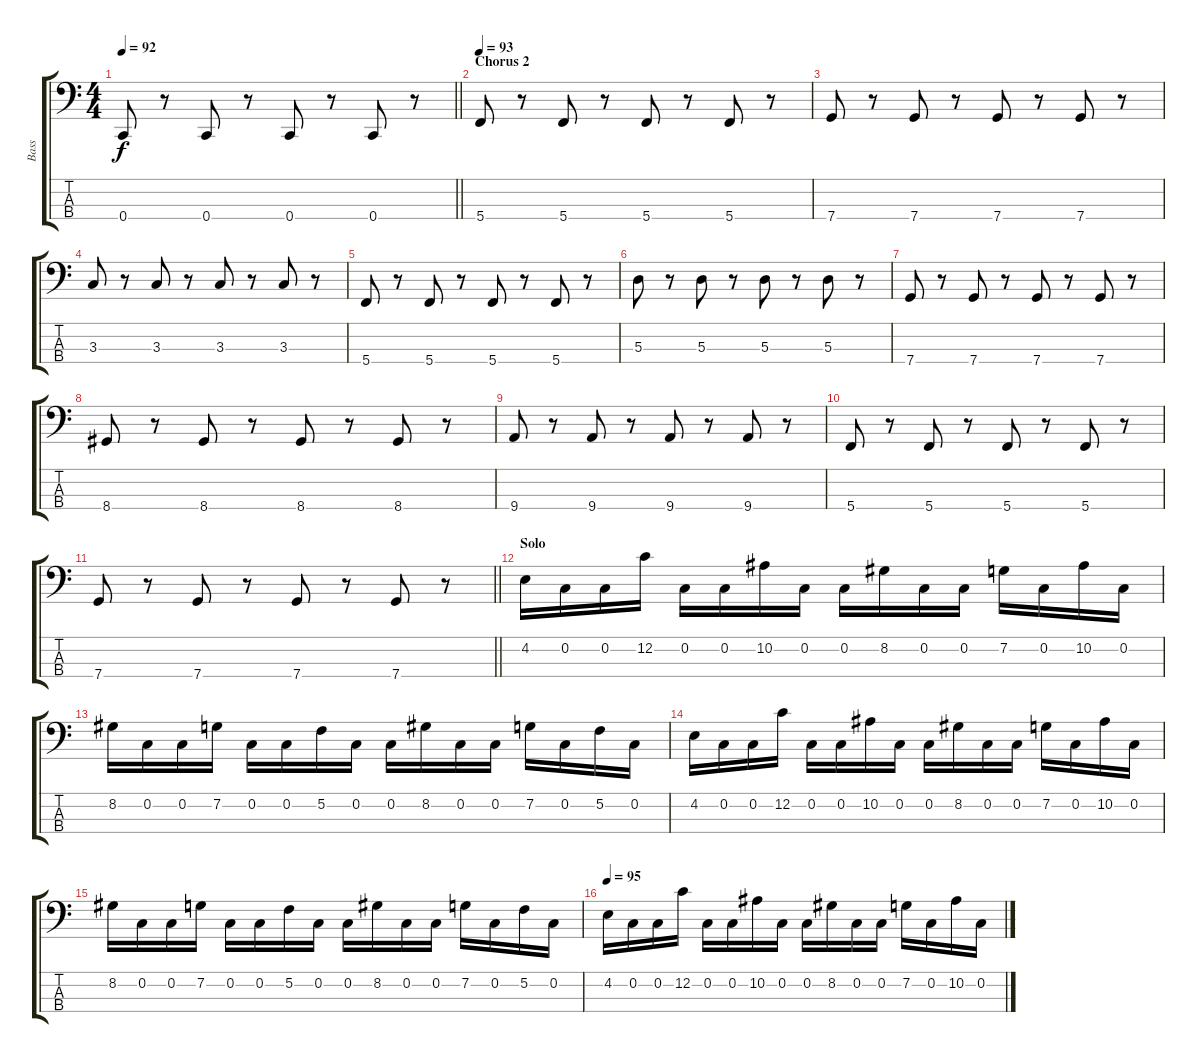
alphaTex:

\track ("Bass" "Bass") {instrument electricbasspick}
\staff {score tabs}
\tuning (G2 C2 A1 C1) {hide}
\ts (4 4)
\tempo 92
\clef f4
\barLineRight lightlight
\ks c
0.4.8{dy f} r.8 0.4.8 r.8 0.4.8 r.8 0.4.8 r.8 |
\section ("" "Chorus 2")
\tempo 93
5.4.8 r.8 5.4.8 r.8 5.4.8 r.8 5.4.8 r.8 |
7.4.8 r.8 7.4.8 r.8 7.4.8 r.8 7.4.8 r.8 |
3.3.8 r.8 3.3.8 r.8 3.3.8 r.8 3.3.8 r.8 |
5.4.8 r.8 5.4.8 r.8 5.4.8 r.8 5.4.8 r.8 |
5.3.8 r.8 5.3.8 r.8 5.3.8 r.8 5.3.8 r.8 |
7.4.8 r.8 7.4.8 r.8 7.4.8 r.8 7.4.8 r.8 |
8.4.8 r.8 8.4.8 r.8 8.4.8 r.8 8.4.8 r.8 |
9.4.8 r.8 9.4.8 r.8 9.4.8 r.8 9.4.8 r.8 |
5.4.8 r.8 5.4.8 r.8 5.4.8 r.8 5.4.8 r.8 |
\barLineRight lightlight
7.4.8 r.8 7.4.8 r.8 7.4.8 r.8 7.4.8 r.8 |
\section ("" "Solo")
4.2.16{instrument electricbassfinger} 0.2.16 0.2.16 12.2.16 0.2.16 0.2.16 10.2.16 0.2.16 0.2.16 8.2.16 0.2.16 0.2.16 7.2.16 0.2.16 10.2.16 0.2.16 |
8.2.16 0.2.16 0.2.16 7.2.16 0.2.16 0.2.16 5.2.16 0.2.16 0.2.16 8.2.16 0.2.16 0.2.16 7.2.16 0.2.16 5.2.16 0.2.16 |
4.2.16 0.2.16 0.2.16 12.2.16 0.2.16 0.2.16 10.2.16 0.2.16 0.2.16 8.2.16 0.2.16 0.2.16 7.2.16 0.2.16 10.2.16 0.2.16 |
8.2.16 0.2.16 0.2.16 7.2.16 0.2.16 0.2.16 5.2.16 0.2.16 0.2.16 8.2.16 0.2.16 0.2.16 7.2.16 0.2.16 5.2.16 0.2.16 |
\tempo 95
4.2.16{instrument electricbassfinger} 0.2.16 0.2.16 12.2.16 0.2.16 0.2.16 10.2.16 0.2.16 0.2.16 8.2.16 0.2.16 0.2.16 7.2.16 0.2.16 10.2.16 0.2.16
